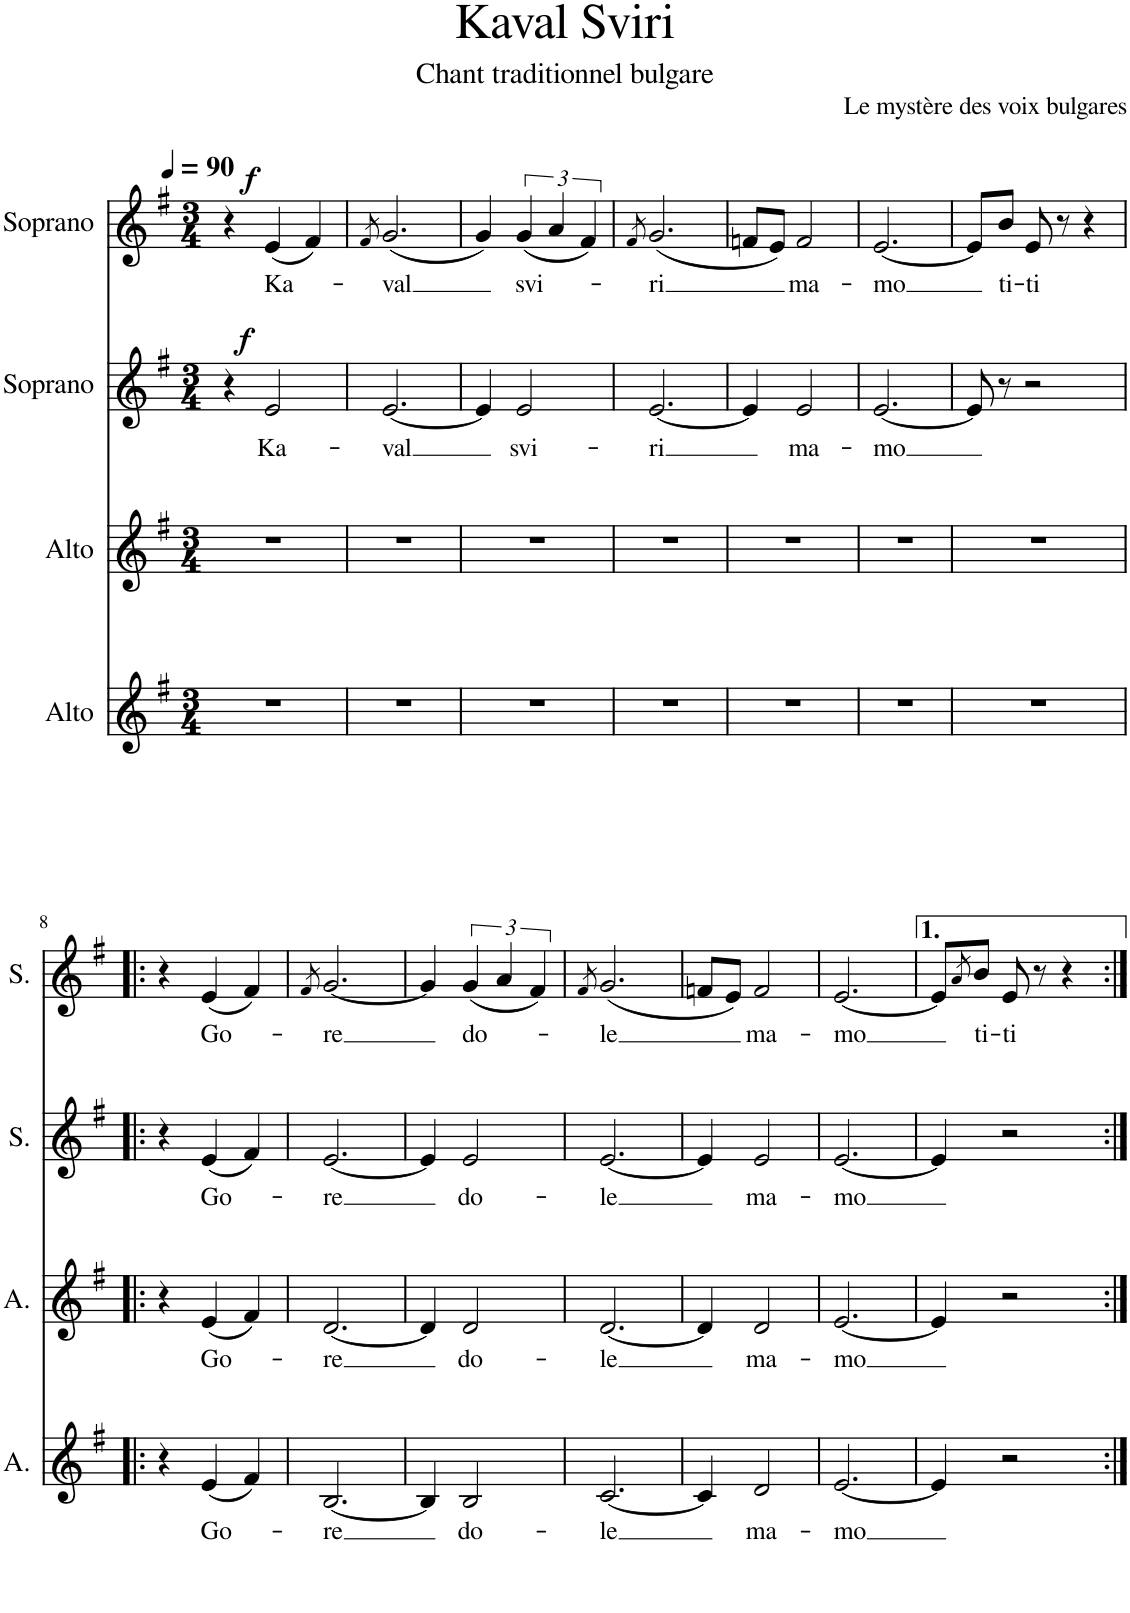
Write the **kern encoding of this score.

**kern	**text	**kern	**text	**kern	**text	**dynam	**kern	**text	**dynam
*part4	*part4	*part3	*part3	*part2	*part2	*part2	*part1	*part1	*part1
*staff4	*staff4	*staff3	*staff3	*staff2	*staff2	*staff2	*staff1	*staff1	*staff1
*I"Alto	*	*I"Alto	*	*I"Soprano	*	*	*I"Soprano	*	*
*I'A.	*	*I'A.	*	*I'S.	*	*	*I'S.	*	*
*clefG2	*	*clefG2	*	*clefG2	*	*	*clefG2	*	*
*k[f#]	*	*k[f#]	*	*k[f#]	*	*	*k[f#]	*	*
*M3/4	*	*M3/4	*	*M3/4	*	*	*M3/4	*	*
=1	=1	=1	=1	=1	=1	=1	=1	=1	=1
2.r	.	2.r	.	4r	.	.	4r	.	.
*	*	*	*	*	*	*	*MM90	*	*
!	!	!	!	!	!LO:LY:b	!LO:DY:a	!	!LO:LY:b	!LO:DY:a
.	.	.	.	2e/	Ka-	f	(4e/	Ka-	f
.	.	.	.	.	.	.	4f#/)	.	.
=2	=2	=2	=2	=2	=2	=2	=2	=2	=2
.	.	.	.	.	.	.	8qf#/	.	.
!	!	!	!	!	!LO:LY:b	!	!	!LO:LY:b	!
2.r	.	2.r	.	[2.e/	-val	.	(2.g/	-val	.
=3	=3	=3	=3	=3	=3	=3	=3	=3	=3
2.r	.	2.r	.	4e/]	.	.	4g/)	.	.
!	!	!	!	!	!LO:LY:b	!	!	!LO:LY:b	!
.	.	.	.	2e/	svi-	.	(6g/	svi-	.
.	.	.	.	.	.	.	6a/	.	.
.	.	.	.	.	.	.	6f#/)	.	.
=4	=4	=4	=4	=4	=4	=4	=4	=4	=4
.	.	.	.	.	.	.	8qf#/	.	.
!	!	!	!	!	!LO:LY:b	!	!	!LO:LY:b	!
2.r	.	2.r	.	[2.e/	-ri	.	(2.g/	-ri	.
=5	=5	=5	=5	=5	=5	=5	=5	=5	=5
2.r	.	2.r	.	4e/]	.	.	8fn/L	.	.
.	.	.	.	.	.	.	8e/J)	.	.
!	!	!	!	!	!LO:LY:b	!	!	!LO:LY:b	!
.	.	.	.	2e/	ma-	.	2f/	ma-	.
=6	=6	=6	=6	=6	=6	=6	=6	=6	=6
!	!	!	!	!	!LO:LY:b	!	!	!LO:LY:b	!
2.r	.	2.r	.	[2.e/	-mo	.	[2.e/	-mo	.
=7	=7	=7	=7	=7	=7	=7	=7	=7	=7
2.r	.	2.r	.	8e/]	.	.	8e/L]	.	.
!	!	!	!	!	!	!	!	!LO:LY:b	!
.	.	.	.	8r	.	.	8b/J	ti-	.
!	!	!	!	!	!	!	!	!LO:LY:b	!
.	.	.	.	2r	.	.	8e/	-ti	.
.	.	.	.	.	.	.	8r	.	.
.	.	.	.	.	.	.	4r	.	.
!!LO:LB:g=z
=8!|:	=8!|:	=8!|:	=8!|:	=8!|:	=8!|:	=8!|:	=8!|:	=8!|:	=8!|:
4r	.	4r	.	4r	.	.	4r	.	.
!	!LO:LY:b	!	!LO:LY:b	!	!LO:LY:b	!	!	!LO:LY:b	!
(4e/	-Go-	(4e/	-Go-	(4e/	-Go-	.	(4e/	-Go-	.
4f#/)	.	4f#/)	.	4f#/)	.	.	4f#/)	.	.
=9	=9	=9	=9	=9	=9	=9	=9	=9	=9
.	.	.	.	.	.	.	8qf#/	.	.
!	!LO:LY:b	!	!LO:LY:b	!	!LO:LY:b	!	!	!LO:LY:b	!
[2.B/	-re	[2.d/	-re	[2.e/	-re	.	[2.g/	-re	.
=10	=10	=10	=10	=10	=10	=10	=10	=10	=10
4B/]	.	4d/]	.	4e/]	.	.	4g/]	.	.
!	!LO:LY:b	!	!LO:LY:b	!	!LO:LY:b	!	!	!LO:LY:b	!
2B/	do-	2d/	do-	2e/	do-	.	(6g/	do-	.
.	.	.	.	.	.	.	6a/	.	.
.	.	.	.	.	.	.	6f#/)	.	.
=11	=11	=11	=11	=11	=11	=11	=11	=11	=11
.	.	.	.	.	.	.	8qf#/	.	.
!	!LO:LY:b	!	!LO:LY:b	!	!LO:LY:b	!	!	!LO:LY:b	!
[2.c/	-le	[2.d/	-le	[2.e/	-le	.	(2.g/	-le	.
=12	=12	=12	=12	=12	=12	=12	=12	=12	=12
4c/]	.	4d/]	.	4e/]	.	.	8fn/L	.	.
.	.	.	.	.	.	.	8e/J)	.	.
!	!LO:LY:b	!	!LO:LY:b	!	!LO:LY:b	!	!	!LO:LY:b	!
2d/	ma-	2d/	ma-	2e/	ma-	.	2f/	ma-	.
=13	=13	=13	=13	=13	=13	=13	=13	=13	=13
!	!LO:LY:b	!	!LO:LY:b	!	!LO:LY:b	!	!	!LO:LY:b	!
[2.e/	-mo	[2.e/	-mo	[2.e/	-mo	.	[2.e/	-mo	.
=14	=14	=14	=14	=14	=14	=14	=14	=14	=14
4e/]	.	4e/]	.	4e/]	.	.	8e/L]	.	.
.	.	.	.	.	.	.	8qa/	.	.
!	!	!	!	!	!	!	!	!LO:LY:b	!
.	.	.	.	.	.	.	8b/J	ti-	.
!	!	!	!	!	!	!	!	!LO:LY:b	!
2r	.	2r	.	2r	.	.	8e/	-ti	.
.	.	.	.	.	.	.	8r	.	.
.	.	.	.	.	.	.	4r	.	.
=:|!	=:|!	=:|!	=:|!	=:|!	=:|!	=:|!	=:|!	=:|!	=:|!
*-	*-	*-	*-	*-	*-	*-	*-	*-	*-
